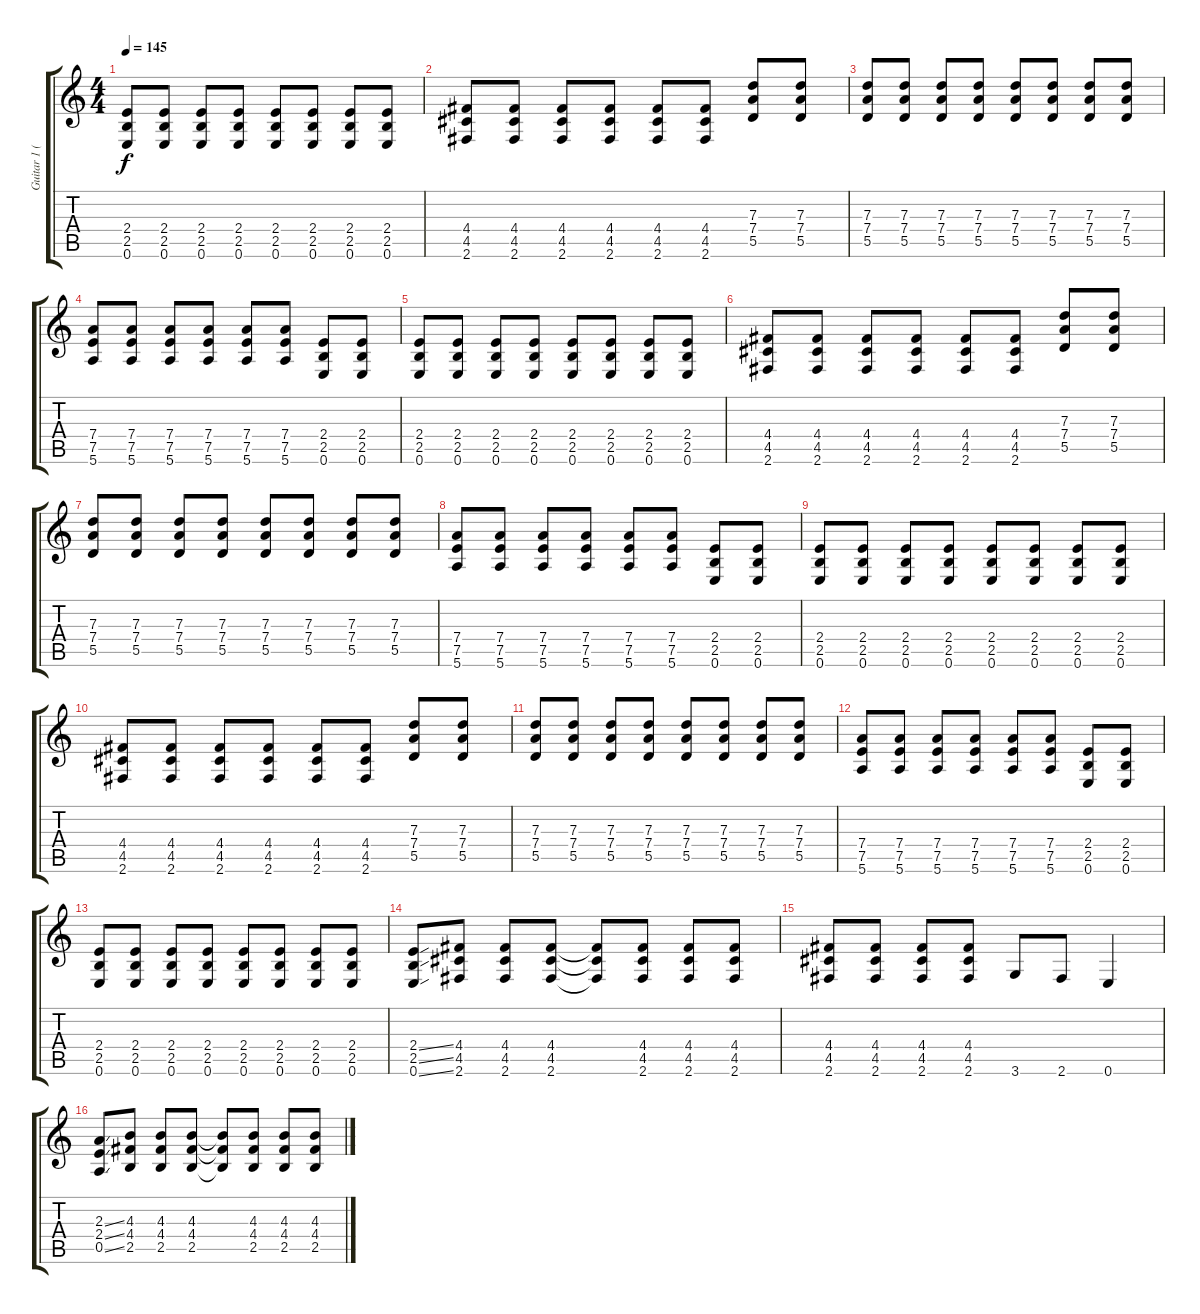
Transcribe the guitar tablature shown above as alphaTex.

\track ("Guitar 1 (Rhythm)" "Guitar 1 (") {instrument distortionguitar}
\staff {score tabs}
\tuning (E4 B3 G3 D3 A2 E2) {hide}
\ts (4 4)
\tempo 145
\clef g2
\ks c
(2.4 2.5 0.6).8{dy f} (2.4 2.5 0.6).8 (2.4 2.5 0.6).8 (2.4 2.5 0.6).8 (2.4 2.5 0.6).8 (2.4 2.5 0.6).8 (2.4 2.5 0.6).8 (2.4 2.5 0.6).8 |
(4.4 4.5 2.6).8 (4.4 4.5 2.6).8 (4.4 4.5 2.6).8 (4.4 4.5 2.6).8 (4.4 4.5 2.6).8 (4.4 4.5 2.6).8 (7.3 7.4 5.5).8 (7.3 7.4 5.5).8 |
(7.3 7.4 5.5).8 (7.3 7.4 5.5).8 (7.3 7.4 5.5).8 (7.3 7.4 5.5).8 (7.3 7.4 5.5).8 (7.3 7.4 5.5).8 (7.3 7.4 5.5).8 (7.3 7.4 5.5).8 |
(7.4 7.5 5.6).8 (7.4 7.5 5.6).8 (7.4 7.5 5.6).8 (7.4 7.5 5.6).8 (7.4 7.5 5.6).8 (7.4 7.5 5.6).8 (2.4 2.5 0.6).8 (2.4 2.5 0.6).8 |
(2.4 2.5 0.6).8 (2.4 2.5 0.6).8 (2.4 2.5 0.6).8 (2.4 2.5 0.6).8 (2.4 2.5 0.6).8 (2.4 2.5 0.6).8 (2.4 2.5 0.6).8 (2.4 2.5 0.6).8 |
(4.4 4.5 2.6).8 (4.4 4.5 2.6).8 (4.4 4.5 2.6).8 (4.4 4.5 2.6).8 (4.4 4.5 2.6).8 (4.4 4.5 2.6).8 (7.3 7.4 5.5).8 (7.3 7.4 5.5).8 |
(7.3 7.4 5.5).8 (7.3 7.4 5.5).8 (7.3 7.4 5.5).8 (7.3 7.4 5.5).8 (7.3 7.4 5.5).8 (7.3 7.4 5.5).8 (7.3 7.4 5.5).8 (7.3 7.4 5.5).8 |
(7.4 7.5 5.6).8 (7.4 7.5 5.6).8 (7.4 7.5 5.6).8 (7.4 7.5 5.6).8 (7.4 7.5 5.6).8 (7.4 7.5 5.6).8 (2.4 2.5 0.6).8 (2.4 2.5 0.6).8 |
(2.4 2.5 0.6).8 (2.4 2.5 0.6).8 (2.4 2.5 0.6).8 (2.4 2.5 0.6).8 (2.4 2.5 0.6).8 (2.4 2.5 0.6).8 (2.4 2.5 0.6).8 (2.4 2.5 0.6).8 |
(4.4 4.5 2.6).8 (4.4 4.5 2.6).8 (4.4 4.5 2.6).8 (4.4 4.5 2.6).8 (4.4 4.5 2.6).8 (4.4 4.5 2.6).8 (7.3 7.4 5.5).8 (7.3 7.4 5.5).8 |
(7.3 7.4 5.5).8 (7.3 7.4 5.5).8 (7.3 7.4 5.5).8 (7.3 7.4 5.5).8 (7.3 7.4 5.5).8 (7.3 7.4 5.5).8 (7.3 7.4 5.5).8 (7.3 7.4 5.5).8 |
(7.4 7.5 5.6).8 (7.4 7.5 5.6).8 (7.4 7.5 5.6).8 (7.4 7.5 5.6).8 (7.4 7.5 5.6).8 (7.4 7.5 5.6).8 (2.4 2.5 0.6).8 (2.4 2.5 0.6).8 |
(2.4 2.5 0.6).8 (2.4 2.5 0.6).8 (2.4 2.5 0.6).8 (2.4 2.5 0.6).8 (2.4 2.5 0.6).8 (2.4 2.5 0.6).8 (2.4 2.5 0.6).8 (2.4 2.5 0.6).8 |
(2.4{ss} 2.5{ss} 0.6{ss}).8 (4.4 4.5 2.6).8 (4.4 4.5 2.6).8 (4.4 4.5 2.6).8 (4.4{t} 4.5{t} 2.6{t}).8 (4.4 4.5 2.6).8 (4.4 4.5 2.6).8 (4.4 4.5 2.6).8 |
(4.4 4.5 2.6).8 (4.4 4.5 2.6).8 (4.4 4.5 2.6).8 (4.4 4.5 2.6).8 3.6.8 2.6.8 0.6.4 |
(2.3{ss} 2.4{ss} 0.5{ss}).8 (4.3 4.4 2.5).8 (4.3 4.4 2.5).8 (4.3 4.4 2.5).8 (4.3{t} 4.4{t} 2.5{t}).8 (4.3 4.4 2.5).8 (4.3 4.4 2.5).8 (4.3 4.4 2.5).8
